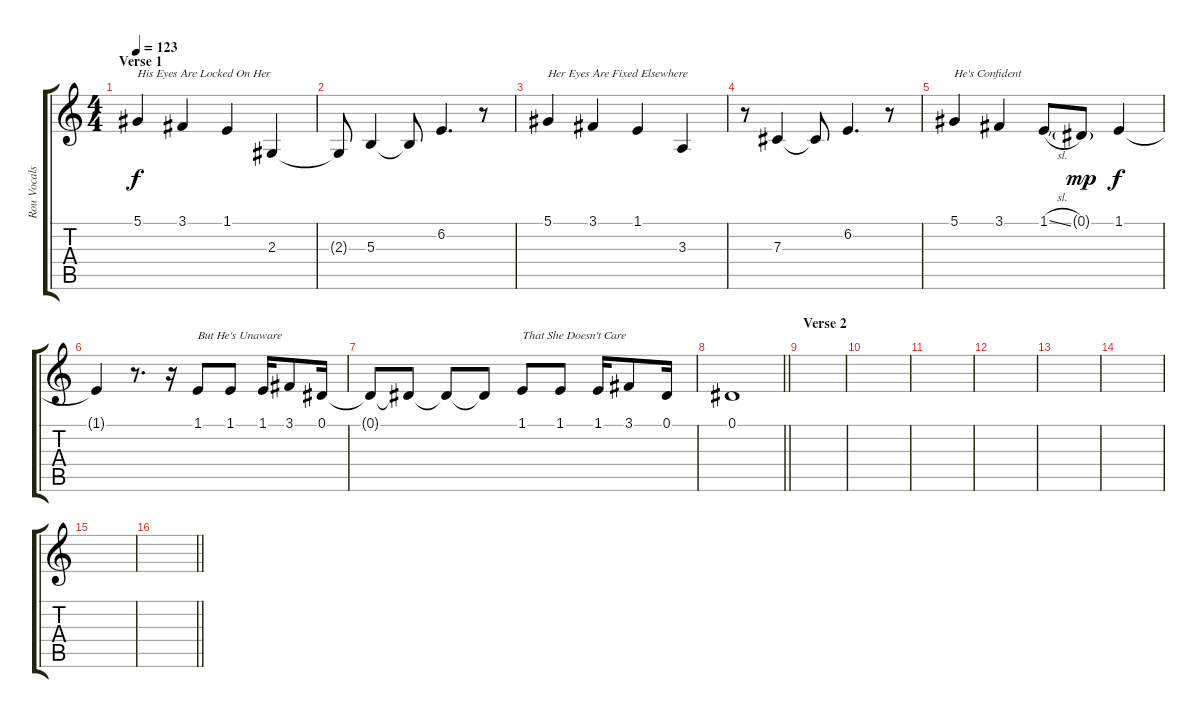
\track ("Rou Vocals" "Rou Vocals") {instrument lead2sawtooth}
\staff {score tabs}
\tuning (Eb4 Bb3 Gb3 Db3 Ab2 Db2) {hide}
\ts (4 4)
\section ("" "Verse 1")
\tempo 123
\clef g2
\ks c
5.1.4{txt "His Eyes Are Locked On Her" dy f} 3.1.4 1.1.4 2.3.4 |
2.3{t}.8 5.3.4 5.3{t}.8 6.2.4{d} r.8 |
5.1.4{txt "Her Eyes Are Fixed Elsewhere"} 3.1.4 1.1.4 3.3.4 |
r.8 7.3.4 7.3{t}.8 6.2.4{d} r.8 |
5.1.4{txt "He's Confident"} 3.1.4 1.1{sl}.8 0.1{g}.8{dy mp} 1.1.4{dy f} |
1.1{t}.4 r.8{d} r.16 1.1.8{txt "But He's Unaware"} 1.1.8 1.1.16 3.1.8 0.1.16 |
0.1{t}.8 0.1{t}.8 0.1{t}.8 0.1{t}.8 1.1.8{txt "That She Doesn't Care"} 1.1.8 1.1.16 3.1.8 0.1.16 |
\barLineRight lightlight
0.1.1 |
\section ("" "Verse 2")
|
|
|
|
|
|
|
\barLineRight lightlight
